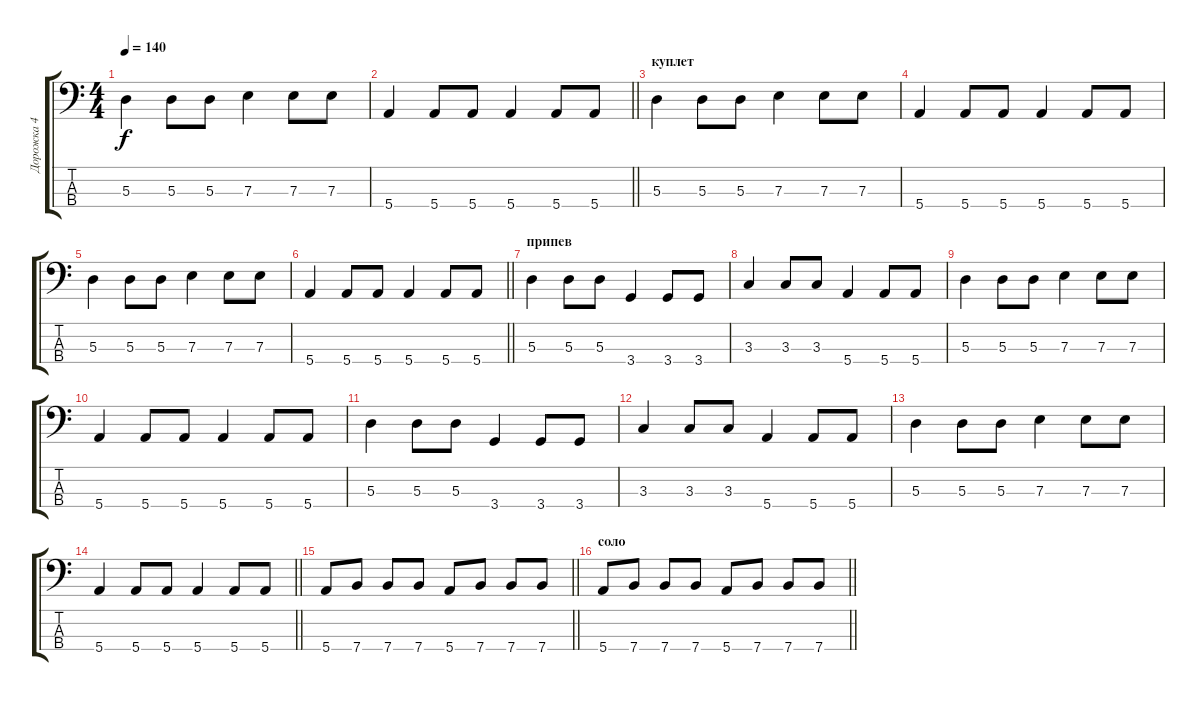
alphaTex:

\track ("Дорожка 4" "Дорожка 4") {instrument electricbassfinger}
\staff {score tabs}
\tuning (G2 D2 A1 E1) {hide}
\ts (4 4)
\tempo 140
\clef f4
\ks c
5.3.4{dy f} 5.3.8 5.3.8 7.3.4 7.3.8 7.3.8 |
\barLineRight lightlight
5.4.4 5.4.8 5.4.8 5.4.4 5.4.8 5.4.8 |
\section ("" "куплет")
5.3.4 5.3.8 5.3.8 7.3.4 7.3.8 7.3.8 |
5.4.4 5.4.8 5.4.8 5.4.4 5.4.8 5.4.8 |
5.3.4 5.3.8 5.3.8 7.3.4 7.3.8 7.3.8 |
\barLineRight lightlight
5.4.4 5.4.8 5.4.8 5.4.4 5.4.8 5.4.8 |
\section ("" "припев")
5.3.4 5.3.8 5.3.8 3.4.4 3.4.8 3.4.8 |
3.3.4 3.3.8 3.3.8 5.4.4 5.4.8 5.4.8 |
5.3.4 5.3.8 5.3.8 7.3.4 7.3.8 7.3.8 |
5.4.4 5.4.8 5.4.8 5.4.4 5.4.8 5.4.8 |
5.3.4 5.3.8 5.3.8 3.4.4 3.4.8 3.4.8 |
3.3.4 3.3.8 3.3.8 5.4.4 5.4.8 5.4.8 |
5.3.4 5.3.8 5.3.8 7.3.4 7.3.8 7.3.8 |
\barLineRight lightlight
5.4.4 5.4.8 5.4.8 5.4.4 5.4.8 5.4.8 |
\barLineRight lightlight
5.4.8 7.4.8 7.4.8 7.4.8 5.4.8 7.4.8 7.4.8 7.4.8 |
\section ("" "соло")
\barLineRight lightlight
5.4.8 7.4.8 7.4.8 7.4.8 5.4.8 7.4.8 7.4.8 7.4.8
